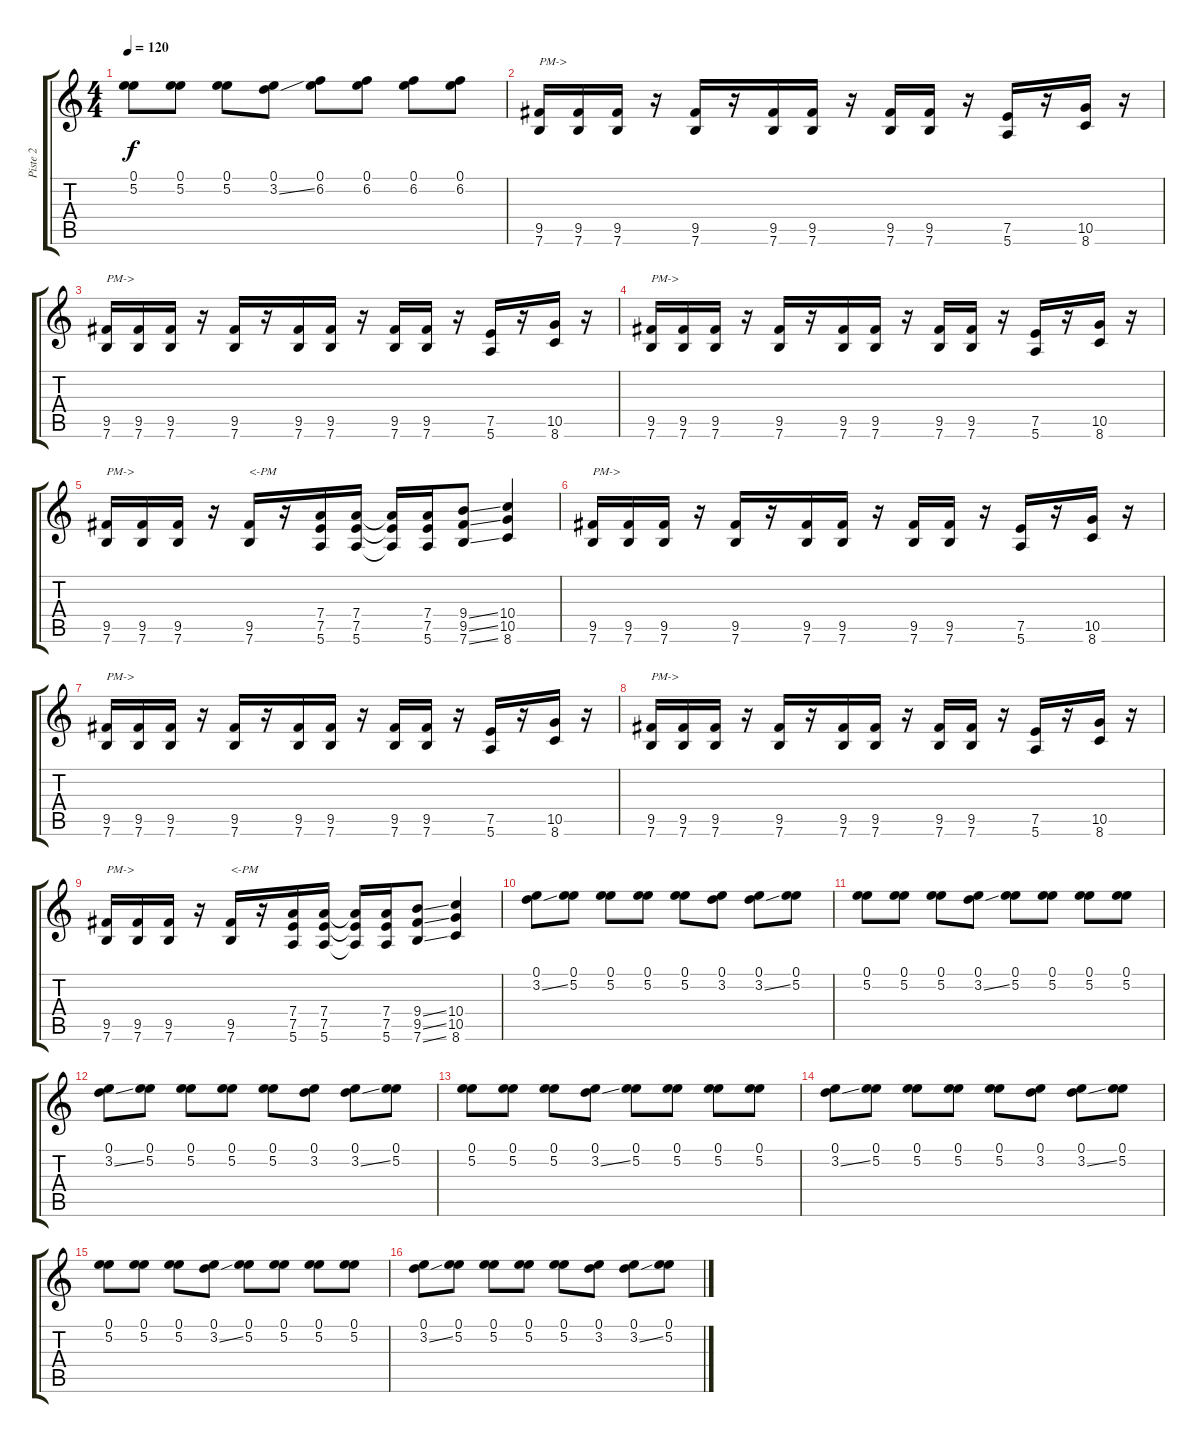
\track ("Piste 2" "Piste 2") {instrument overdrivenguitar}
\staff {score tabs}
\tuning (E4 B3 G3 D3 A2 E2) {hide}
\ts (4 4)
\tempo 120
\clef g2
\ks c
(0.1 5.2).8{dy f} (0.1 5.2).8 (0.1 5.2).8 (0.1 3.2{ss}).8 (0.1 6.2).8 (0.1 6.2).8 (0.1 6.2).8 (0.1 6.2).8 |
(9.5 7.6).16{txt "PM->"} (9.5 7.6).16 (9.5 7.6).16 r.16 (9.5 7.6).16 r.16 (9.5 7.6).16 (9.5 7.6).16 r.16 (9.5 7.6).16 (9.5 7.6).16 r.16 (7.5 5.6).16 r.16 (10.5 8.6).16 r.16 |
(9.5 7.6).16{txt "PM->"} (9.5 7.6).16 (9.5 7.6).16 r.16 (9.5 7.6).16 r.16 (9.5 7.6).16 (9.5 7.6).16 r.16 (9.5 7.6).16 (9.5 7.6).16 r.16 (7.5 5.6).16 r.16 (10.5 8.6).16 r.16 |
(9.5 7.6).16{txt "PM->"} (9.5 7.6).16 (9.5 7.6).16 r.16 (9.5 7.6).16 r.16 (9.5 7.6).16 (9.5 7.6).16 r.16 (9.5 7.6).16 (9.5 7.6).16 r.16 (7.5 5.6).16 r.16 (10.5 8.6).16 r.16 |
(9.5 7.6).16{txt "PM->"} (9.5 7.6).16 (9.5 7.6).16 r.16 (9.5 7.6).16{txt "<-PM"} r.16 (7.4 7.5 5.6).16 (7.4 7.5 5.6).16 (7.4{t} 7.5{t} 5.6{t}).16 (7.4 7.5 5.6).16 (9.4{ss} 9.5{ss} 7.6{ss}).8 (10.4 10.5 8.6).4 |
(9.5 7.6).16{txt "PM->"} (9.5 7.6).16 (9.5 7.6).16 r.16 (9.5 7.6).16 r.16 (9.5 7.6).16 (9.5 7.6).16 r.16 (9.5 7.6).16 (9.5 7.6).16 r.16 (7.5 5.6).16 r.16 (10.5 8.6).16 r.16 |
(9.5 7.6).16{txt "PM->"} (9.5 7.6).16 (9.5 7.6).16 r.16 (9.5 7.6).16 r.16 (9.5 7.6).16 (9.5 7.6).16 r.16 (9.5 7.6).16 (9.5 7.6).16 r.16 (7.5 5.6).16 r.16 (10.5 8.6).16 r.16 |
(9.5 7.6).16{txt "PM->"} (9.5 7.6).16 (9.5 7.6).16 r.16 (9.5 7.6).16 r.16 (9.5 7.6).16 (9.5 7.6).16 r.16 (9.5 7.6).16 (9.5 7.6).16 r.16 (7.5 5.6).16 r.16 (10.5 8.6).16 r.16 |
(9.5 7.6).16{txt "PM->"} (9.5 7.6).16 (9.5 7.6).16 r.16 (9.5 7.6).16{txt "<-PM"} r.16 (7.4 7.5 5.6).16 (7.4 7.5 5.6).16 (7.4{t} 7.5{t} 5.6{t}).16 (7.4 7.5 5.6).16 (9.4{ss} 9.5{ss} 7.6{ss}).8 (10.4 10.5 8.6).4 |
(0.1 3.2{ss}).8 (0.1 5.2).8 (0.1 5.2).8 (0.1 5.2).8 (0.1 5.2).8 (0.1 3.2).8 (0.1 3.2{ss}).8 (0.1 5.2).8 |
(0.1 5.2).8 (0.1 5.2).8 (0.1 5.2).8 (0.1 3.2{ss}).8 (0.1 5.2).8 (0.1 5.2).8 (0.1 5.2).8 (0.1 5.2).8 |
(0.1 3.2{ss}).8 (0.1 5.2).8 (0.1 5.2).8 (0.1 5.2).8 (0.1 5.2).8 (0.1 3.2).8 (0.1 3.2{ss}).8 (0.1 5.2).8 |
(0.1 5.2).8 (0.1 5.2).8 (0.1 5.2).8 (0.1 3.2{ss}).8 (0.1 5.2).8 (0.1 5.2).8 (0.1 5.2).8 (0.1 5.2).8 |
(0.1 3.2{ss}).8 (0.1 5.2).8 (0.1 5.2).8 (0.1 5.2).8 (0.1 5.2).8 (0.1 3.2).8 (0.1 3.2{ss}).8 (0.1 5.2).8 |
(0.1 5.2).8 (0.1 5.2).8 (0.1 5.2).8 (0.1 3.2{ss}).8 (0.1 5.2).8 (0.1 5.2).8 (0.1 5.2).8 (0.1 5.2).8 |
(0.1 3.2{ss}).8 (0.1 5.2).8 (0.1 5.2).8 (0.1 5.2).8 (0.1 5.2).8 (0.1 3.2).8 (0.1 3.2{ss}).8 (0.1 5.2).8
